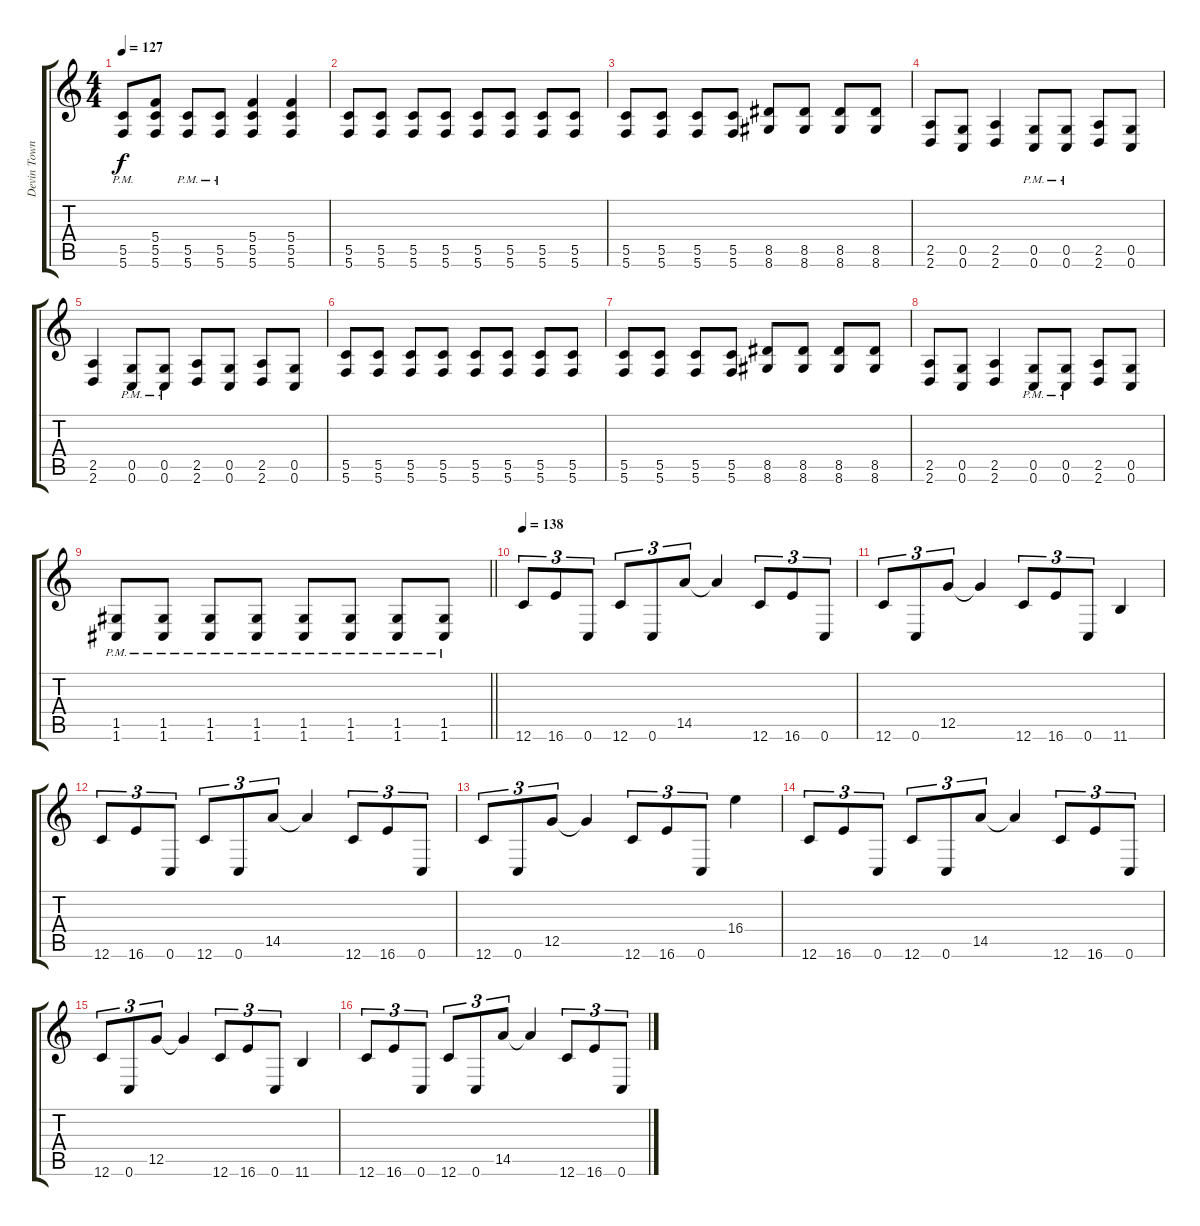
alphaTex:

\track ("Devin Townsend" "Devin Town") {instrument distortionguitar}
\staff {score tabs}
\tuning (E4 C4 G3 C3 G2 C2) {hide}
\ts (4 4)
\tempo 127
\clef g2
\ks c
(5.5{pm} 5.6{pm}).8{dy f} (5.4 5.5 5.6).8 (5.5{pm} 5.6{pm}).8 (5.5{pm} 5.6{pm}).8 (5.4 5.5 5.6).4 (5.4 5.5 5.6).4 |
(5.5 5.6).8 (5.5 5.6).8 (5.5 5.6).8 (5.5 5.6).8 (5.5 5.6).8 (5.5 5.6).8 (5.5 5.6).8 (5.5 5.6).8 |
(5.5 5.6).8 (5.5 5.6).8 (5.5 5.6).8 (5.5 5.6).8 (8.5 8.6).8 (8.5 8.6).8 (8.5 8.6).8 (8.5 8.6).8 |
(2.5 2.6).8 (0.5 0.6).8 (2.5 2.6).4 (0.5{pm} 0.6{pm}).8 (0.5{pm} 0.6{pm}).8 (2.5 2.6).8 (0.5 0.6).8 |
(2.5 2.6).4 (0.5{pm} 0.6{pm}).8 (0.5{pm} 0.6{pm}).8 (2.5 2.6).8 (0.5 0.6).8 (2.5 2.6).8 (0.5 0.6).8 |
(5.5 5.6).8 (5.5 5.6).8 (5.5 5.6).8 (5.5 5.6).8 (5.5 5.6).8 (5.5 5.6).8 (5.5 5.6).8 (5.5 5.6).8 |
(5.5 5.6).8 (5.5 5.6).8 (5.5 5.6).8 (5.5 5.6).8 (8.5 8.6).8 (8.5 8.6).8 (8.5 8.6).8 (8.5 8.6).8 |
(2.5 2.6).8 (0.5 0.6).8 (2.5 2.6).4 (0.5{pm} 0.6{pm}).8 (0.5{pm} 0.6{pm}).8 (2.5 2.6).8 (0.5 0.6).8 |
\barLineRight lightlight
(1.5{pm} 1.6{pm}).8 (1.5{pm} 1.6{pm}).8 (1.5{pm} 1.6{pm}).8 (1.5{pm} 1.6{pm}).8 (1.5{pm} 1.6{pm}).8 (1.5{pm} 1.6{pm}).8 (1.5{pm} 1.6{pm}).8 (1.5{pm} 1.6{pm}).8 |
\tempo 138
12.6.8{tu (3 2)} 16.6.8{tu (3 2)} 0.6.8{tu (3 2)} 12.6.8{tu (3 2)} 0.6.8{tu (3 2)} 14.5.8{tu (3 2)} 14.5{t}.4 12.6.8{tu (3 2)} 16.6.8{tu (3 2)} 0.6.8{tu (3 2)} |
12.6.8{tu (3 2)} 0.6.8{tu (3 2)} 12.5.8{tu (3 2)} 12.5{t}.4 12.6.8{tu (3 2)} 16.6.8{tu (3 2)} 0.6.8{tu (3 2)} 11.6.4 |
12.6.8{tu (3 2)} 16.6.8{tu (3 2)} 0.6.8{tu (3 2)} 12.6.8{tu (3 2)} 0.6.8{tu (3 2)} 14.5.8{tu (3 2)} 14.5{t}.4 12.6.8{tu (3 2)} 16.6.8{tu (3 2)} 0.6.8{tu (3 2)} |
12.6.8{tu (3 2)} 0.6.8{tu (3 2)} 12.5.8{tu (3 2)} 12.5{t}.4 12.6.8{tu (3 2)} 16.6.8{tu (3 2)} 0.6.8{tu (3 2)} 16.4.4 |
12.6.8{tu (3 2)} 16.6.8{tu (3 2)} 0.6.8{tu (3 2)} 12.6.8{tu (3 2)} 0.6.8{tu (3 2)} 14.5.8{tu (3 2)} 14.5{t}.4 12.6.8{tu (3 2)} 16.6.8{tu (3 2)} 0.6.8{tu (3 2)} |
12.6.8{tu (3 2)} 0.6.8{tu (3 2)} 12.5.8{tu (3 2)} 12.5{t}.4 12.6.8{tu (3 2)} 16.6.8{tu (3 2)} 0.6.8{tu (3 2)} 11.6.4 |
12.6.8{tu (3 2)} 16.6.8{tu (3 2)} 0.6.8{tu (3 2)} 12.6.8{tu (3 2)} 0.6.8{tu (3 2)} 14.5.8{tu (3 2)} 14.5{t}.4 12.6.8{tu (3 2)} 16.6.8{tu (3 2)} 0.6.8{tu (3 2)}
